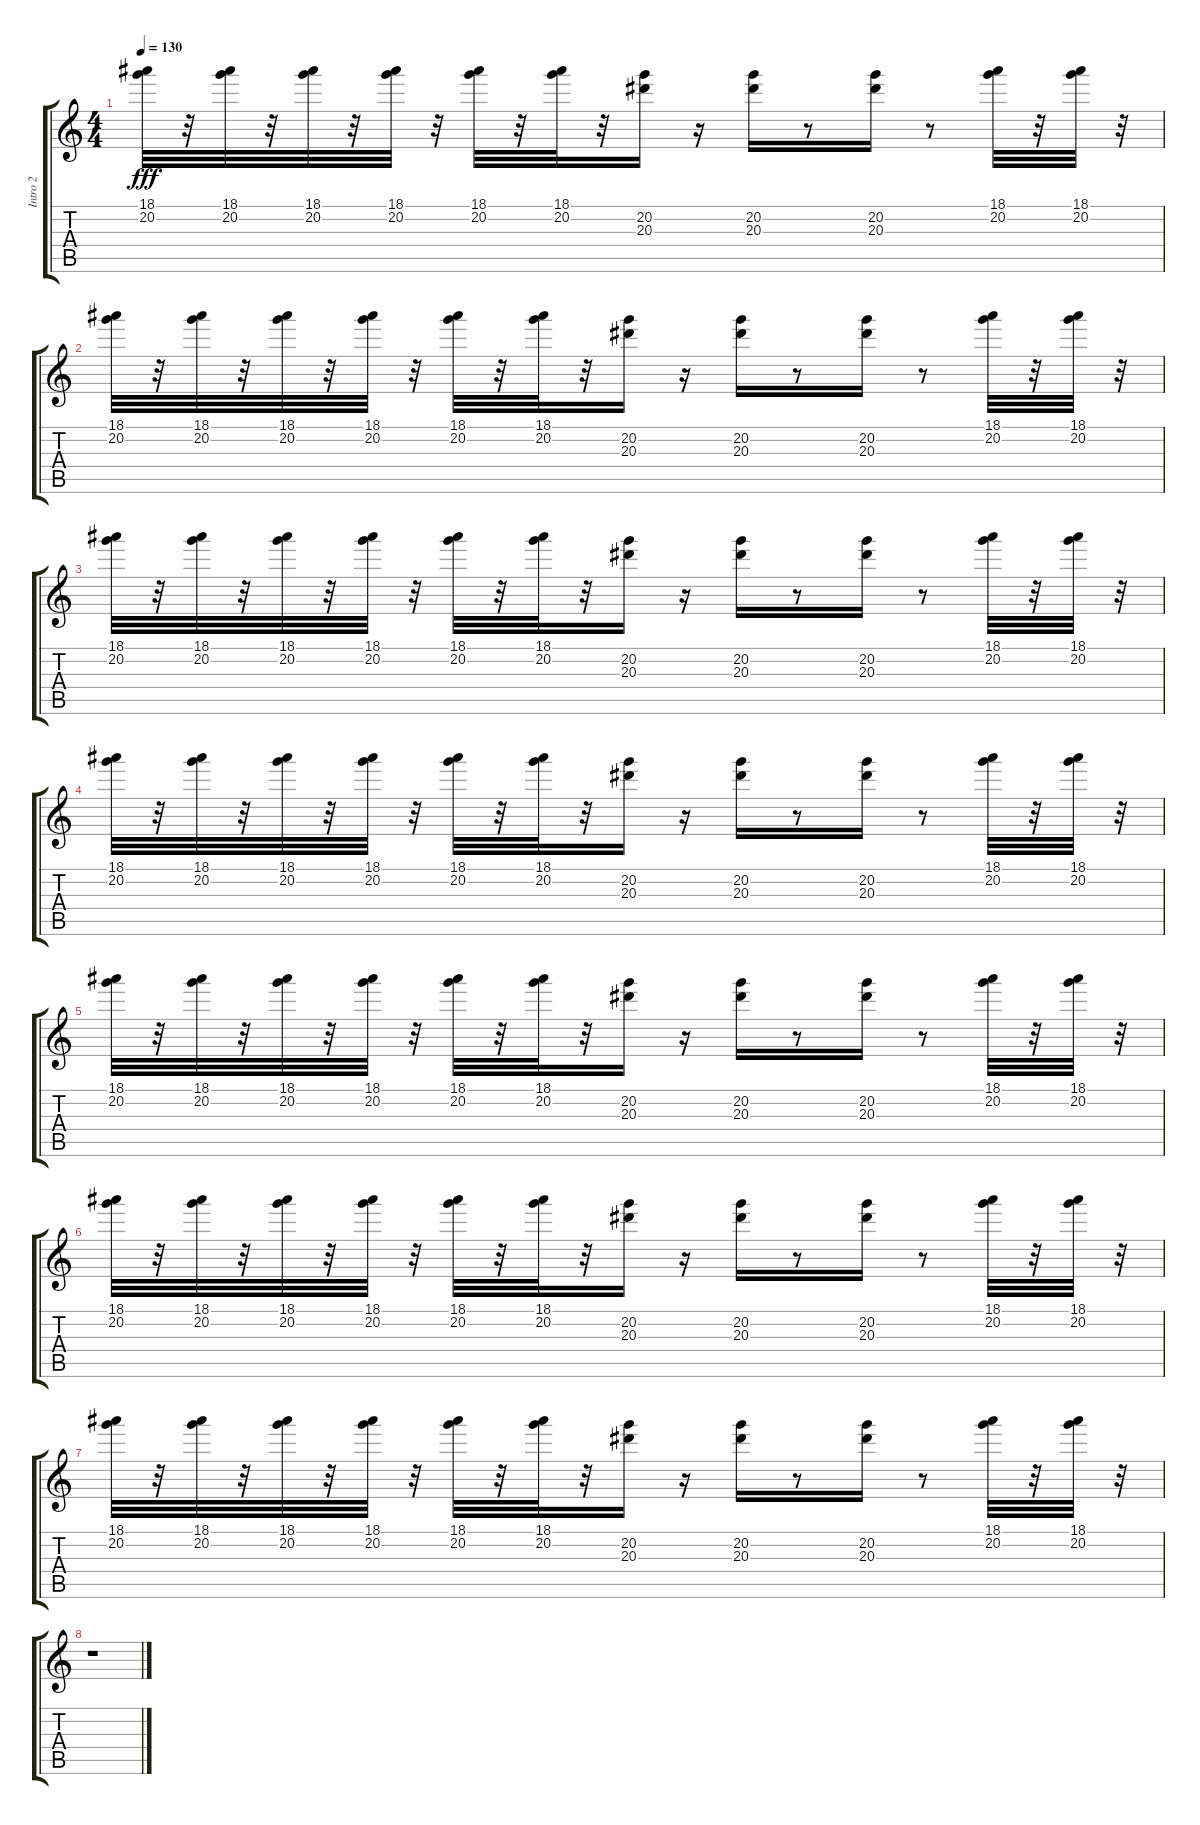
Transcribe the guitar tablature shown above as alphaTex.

\track ("Intro 2" "Intro 2") {instrument synthbass1}
\staff {score tabs}
\tuning (E4 B3 G3 D3 A2 E2) {hide}
\ts (4 4)
\tempo 130
\clef g2
\ks c
(18.1 20.2).32{dy fff} r.32 (18.1 20.2).32 r.32 (18.1 20.2).32 r.32 (18.1 20.2).32 r.32 (18.1 20.2).32 r.32 (18.1 20.2).32 r.32 (20.2 20.3).16 r.16 (20.2 20.3).16 r.8 (20.2 20.3).16 r.8 (18.1 20.2).32 r.32 (18.1 20.2).32 r.32 |
(18.1 20.2).32 r.32 (18.1 20.2).32 r.32 (18.1 20.2).32 r.32 (18.1 20.2).32 r.32 (18.1 20.2).32 r.32 (18.1 20.2).32 r.32 (20.2 20.3).16 r.16 (20.2 20.3).16 r.8 (20.2 20.3).16 r.8 (18.1 20.2).32 r.32 (18.1 20.2).32 r.32 |
(18.1 20.2).32 r.32 (18.1 20.2).32 r.32 (18.1 20.2).32 r.32 (18.1 20.2).32 r.32 (18.1 20.2).32 r.32 (18.1 20.2).32 r.32 (20.2 20.3).16 r.16 (20.2 20.3).16 r.8 (20.2 20.3).16 r.8 (18.1 20.2).32 r.32 (18.1 20.2).32 r.32 |
(18.1 20.2).32 r.32 (18.1 20.2).32 r.32 (18.1 20.2).32 r.32 (18.1 20.2).32 r.32 (18.1 20.2).32 r.32 (18.1 20.2).32 r.32 (20.2 20.3).16 r.16 (20.2 20.3).16 r.8 (20.2 20.3).16 r.8 (18.1 20.2).32 r.32 (18.1 20.2).32 r.32 |
(18.1 20.2).32 r.32 (18.1 20.2).32 r.32 (18.1 20.2).32 r.32 (18.1 20.2).32 r.32 (18.1 20.2).32 r.32 (18.1 20.2).32 r.32 (20.2 20.3).16 r.16 (20.2 20.3).16 r.8 (20.2 20.3).16 r.8 (18.1 20.2).32 r.32 (18.1 20.2).32 r.32 |
(18.1 20.2).32 r.32 (18.1 20.2).32 r.32 (18.1 20.2).32 r.32 (18.1 20.2).32 r.32 (18.1 20.2).32 r.32 (18.1 20.2).32 r.32 (20.2 20.3).16 r.16 (20.2 20.3).16 r.8 (20.2 20.3).16 r.8 (18.1 20.2).32 r.32 (18.1 20.2).32 r.32 |
(18.1 20.2).32 r.32 (18.1 20.2).32 r.32 (18.1 20.2).32 r.32 (18.1 20.2).32 r.32 (18.1 20.2).32 r.32 (18.1 20.2).32 r.32 (20.2 20.3).16 r.16 (20.2 20.3).16 r.8 (20.2 20.3).16 r.8 (18.1 20.2).32 r.32 (18.1 20.2).32 r.32 |
r.1
